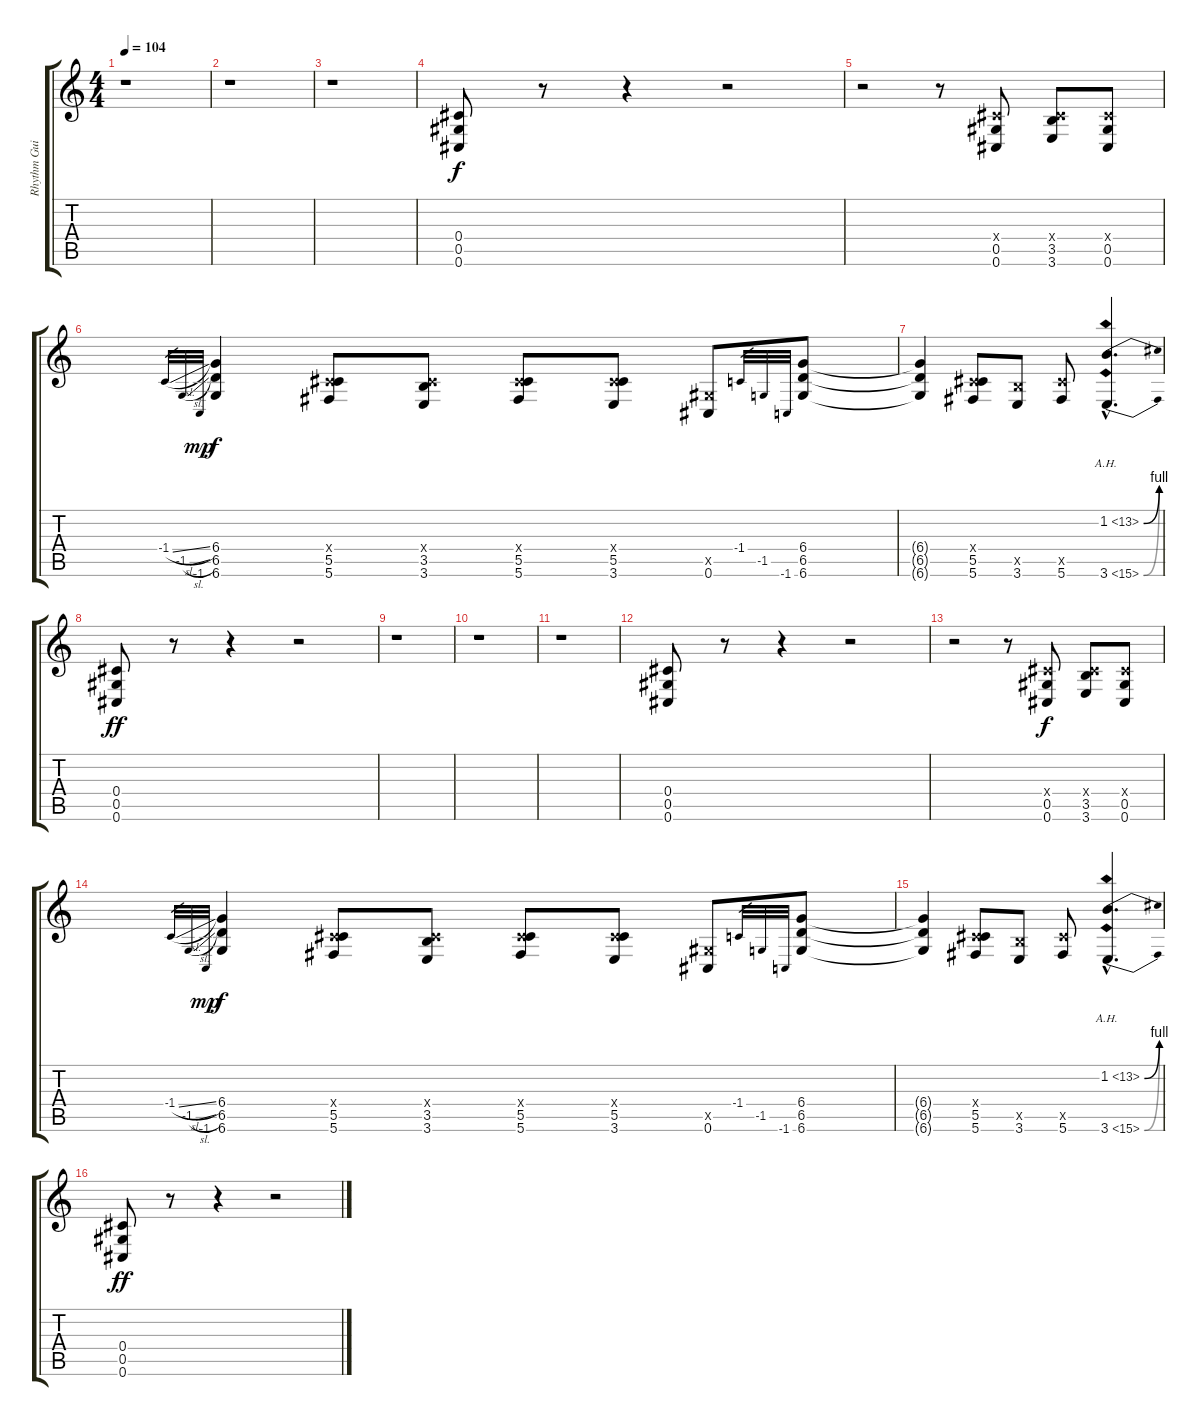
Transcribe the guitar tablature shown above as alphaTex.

\track ("Rhythm Guitar 1" "Rhythm Gui") {instrument overdrivenguitar}
\staff {score tabs}
\tuning (Eb4 Bb3 Gb3 Db3 Ab2 Db2) {hide}
\ts (4 4)
\tempo 104
\clef g2
\ks c
r.1{dy f} |
r.1 |
r.1 |
(0.4 0.5 0.6).8 r.8 r.4 r.2 |
r.2 r.8 (0.4{x} 0.5 0.6).8 (0.4{x} 3.5 3.6).8 (0.4{x} 0.5 0.6).8 |
-1.4{sl}.32{gr} -1.5{sl}.32{gr} -1.6.32{gr dy mp} (6.4 6.5 6.6).4{dy f} (0.4{x} 5.5 5.6).8 (0.4{x} 3.5 3.6).8 (0.4{x} 5.5 5.6).8 (0.4{x} 5.5 3.6).8 (0.5{x} 0.6).8 -1.4.32{gr} -1.5.32{gr} -1.6.32{gr} (6.4 6.5 6.6).8 |
(6.4{t} 6.5{t} 6.6{t}).4 (0.4{x} 5.5 5.6).8 (3.5{x} 3.6).8 (5.5{x} 5.6).8 (1.2{be (bend 0 0 60 4) ah 12 hac} 3.6{be (bend 0 0 60 4) ah 12 hac}).4{d} |
(0.4 0.5 0.6).8{dy ff} r.8 r.4 r.2 |
r.1 |
r.1 |
r.1 |
(0.4 0.5 0.6).8 r.8 r.4 r.2 |
r.2 r.8 (0.4{x} 0.5 0.6).8{dy f} (0.4{x} 3.5 3.6).8 (0.4{x} 0.5 0.6).8 |
-1.4{sl}.32{gr} -1.5{sl}.32{gr} -1.6.32{gr dy mp} (6.4 6.5 6.6).4{dy f} (0.4{x} 5.5 5.6).8 (0.4{x} 3.5 3.6).8 (0.4{x} 5.5 5.6).8 (0.4{x} 5.5 3.6).8 (0.5{x} 0.6).8 -1.4.32{gr} -1.5.32{gr} -1.6.32{gr} (6.4 6.5 6.6).8 |
(6.4{t} 6.5{t} 6.6{t}).4 (0.4{x} 5.5 5.6).8 (3.5{x} 3.6).8 (5.5{x} 5.6).8 (1.2{be (bend 0 0 60 4) ah 12 hac} 3.6{be (bend 0 0 60 4) ah 12 hac}).4{d} |
(0.4 0.5 0.6).8{dy ff} r.8 r.4 r.2
